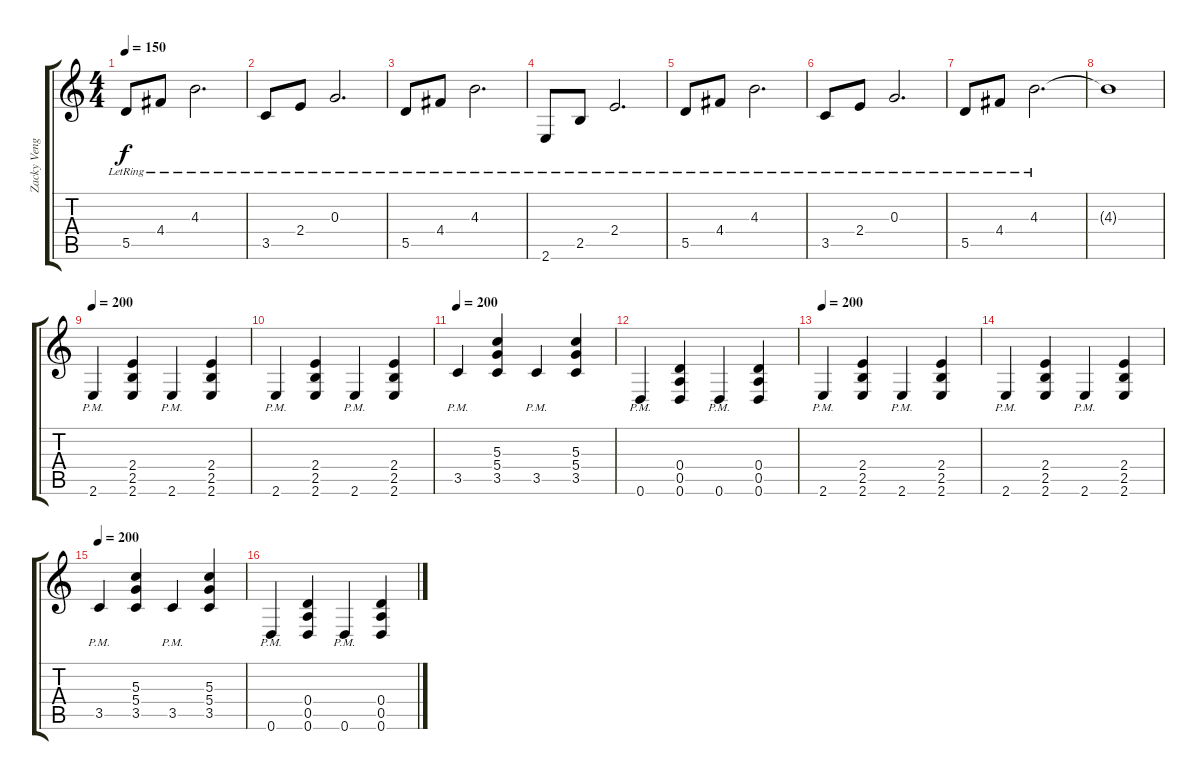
\track ("Zacky Vengeance" "Zacky Veng") {instrument distortionguitar}
\staff {score tabs}
\tuning (E4 B3 G3 D3 A2 D2) {hide}
\ts (4 4)
\tempo 150
\clef g2
\ks c
5.5{lr}.8{dy f} 4.4{lr}.8 4.3{lr}.2{d} |
3.5{lr}.8 2.4{lr}.8 0.3{lr}.2{d} |
5.5{lr}.8 4.4{lr}.8 4.3{lr}.2{d} |
2.6{lr}.8 2.5{lr}.8 2.4{lr}.2{d} |
5.5{lr}.8 4.4{lr}.8 4.3{lr}.2{d} |
3.5{lr}.8 2.4{lr}.8 0.3{lr}.2{d} |
5.5{lr}.8 4.4{lr}.8 4.3{lr}.2{d} |
4.3{t}.1 |
\tempo 200
2.6{pm}.4 (2.4 2.5 2.6).4 2.6{pm}.4 (2.4 2.5 2.6).4 |
2.6{pm}.4 (2.4 2.5 2.6).4 2.6{pm}.4 (2.4 2.5 2.6).4 |
\tempo 200
3.5{pm}.4 (5.3 5.4 3.5).4 3.5{pm}.4 (5.3 5.4 3.5).4 |
0.6{pm}.4 (0.4 0.5 0.6).4 0.6{pm}.4 (0.4 0.5 0.6).4 |
\tempo 200
2.6{pm}.4 (2.4 2.5 2.6).4 2.6{pm}.4 (2.4 2.5 2.6).4 |
2.6{pm}.4 (2.4 2.5 2.6).4 2.6{pm}.4 (2.4 2.5 2.6).4 |
\tempo 200
3.5{pm}.4 (5.3 5.4 3.5).4 3.5{pm}.4 (5.3 5.4 3.5).4 |
0.6{pm}.4 (0.4 0.5 0.6).4 0.6{pm}.4 (0.4 0.5 0.6).4
